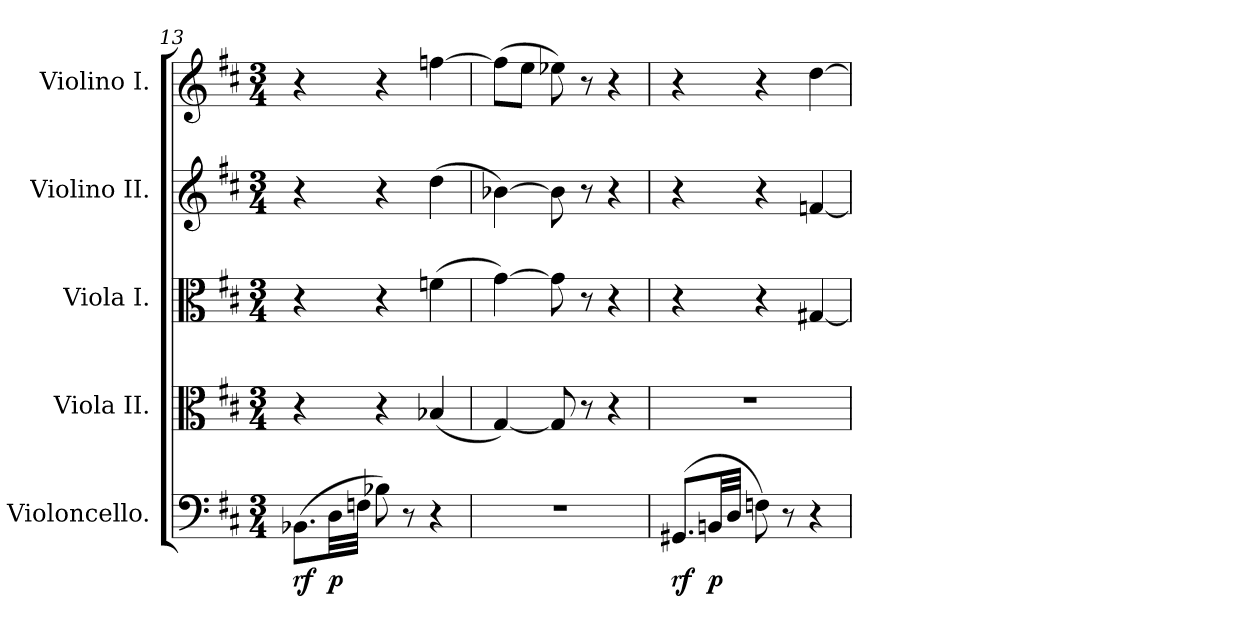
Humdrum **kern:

**kern	**dynam	**kern	**kern	**kern	**kern
*part5	*part5	*part4	*part3	*part2	*part1
*staff5	*staff5	*staff4	*staff3	*staff2	*staff1
*I"Violoncello.	*	*I"Viola II.	*I"Viola I.	*I"Violino II.	*I"Violino I.
*I'Vc	*	*I'Vla	*I'Vla	*I'Vln	*I'Vln
*clefF4	*	*clefC3	*clefC3	*clefG2	*clefG2
*k[f#c#]	*	*k[f#c#]	*k[f#c#]	*k[f#c#]	*k[f#c#]
*M3/4	*	*M3/4	*M3/4	*M3/4	*M3/4
=13	=13	=13	=13	=13	=13
!	!LO:DY:b	!	!	!	!
(>8.BB-X\L	rf	4r	4r	4r	4r
!	!LO:DY:b	!	!	!	!
32D\LL	p	.	.	.	.
32Fn\JJJ	.	.	.	.	.
8B-X\)	.	4r	4r	4r	4r
8r	.	.	.	.	.
4r	.	(<4B-X/	(>4fn\	(>4dd\	[4ffn\
=14	=14	=14	=14	=14	=14
2.r	.	[4G/)	[4g\)	[4b-X\)	(>8ff\L]
.	.	.	.	.	8ee\J
.	.	8G/]	8g\]	8b-\]	8ee-X\)
.	.	8r	8r	8r	8r
.	.	4r	4r	4r	4r
=15	=15	=15	=15	=15	=15
!	!LO:DY:b	!	!	!	!
(>8.GG#X/L	rf	2.r	4r	4r	4r
!	!LO:DY:b	!	!	!	!
32BBn/LL	p	.	.	.	.
32D/JJJ	.	.	.	.	.
8Fn\)	.	.	4r	4r	4r
8r	.	.	.	.	.
4r	.	.	[4G#X/	[4fn/	[4dd\
=	=	=	=	=	=
*-	*-	*-	*-	*-	*-
